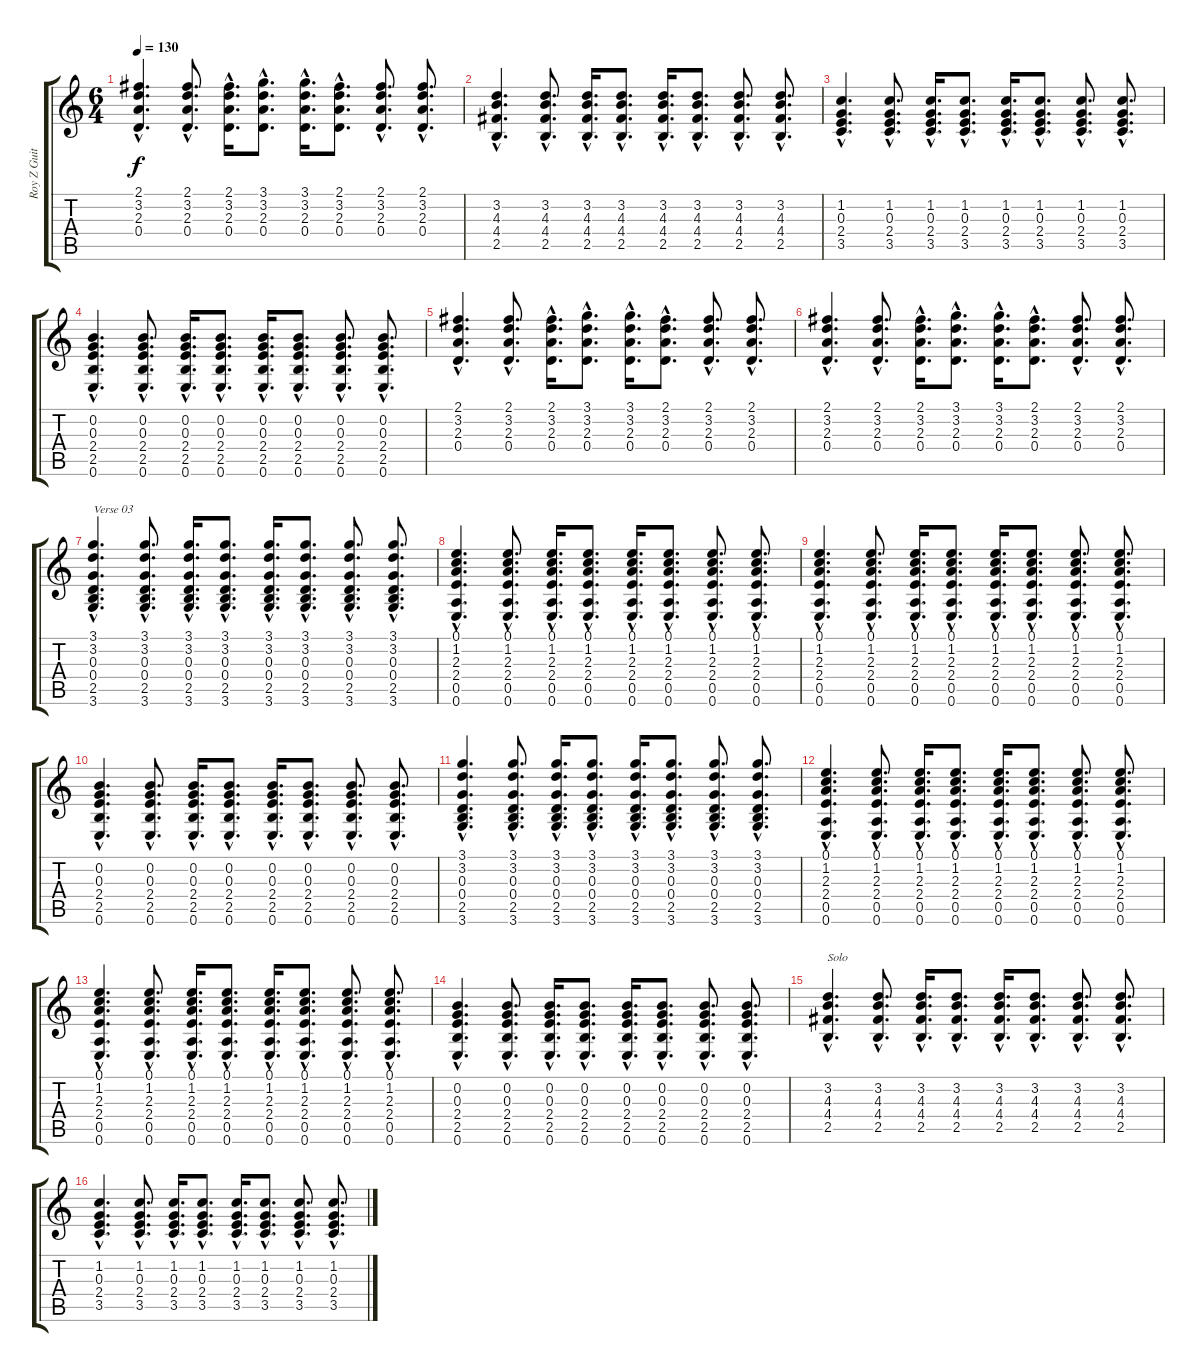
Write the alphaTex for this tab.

\track ("Roy Z Guitar 01" "Roy Z Guit") {instrument acousticguitarsteel}
\staff {score tabs}
\tuning (E4 B3 G3 D3 A2 E2) {hide}
\ts (6 4)
\tempo 130
\clef g2
\ks c
(2.1{hac} 3.2{hac} 2.3{hac} 0.4{hac}).4{d dy f} (2.1{hac} 3.2{hac} 2.3{hac} 0.4{hac}).8{d} (2.1{hac} 3.2{hac} 2.3{hac} 0.4{hac}).16{d} (3.1{hac} 3.2{hac} 2.3{hac} 0.4{hac}).8{d} (3.1{hac} 3.2{hac} 2.3{hac} 0.4{hac}).16{d} (2.1{hac} 3.2{hac} 2.3{hac} 0.4{hac}).8{d} (2.1{hac} 3.2{hac} 2.3{hac} 0.4{hac}).8{d} (2.1{hac} 3.2{hac} 2.3{hac} 0.4{hac}).8{d} |
(3.2{hac} 4.3{hac} 4.4{hac} 2.5{hac}).4{d} (3.2{hac} 4.3{hac} 4.4{hac} 2.5).8{d} (3.2{hac} 4.3{hac} 4.4{hac} 2.5{hac}).16{d} (3.2{hac} 4.3{hac} 4.4{hac} 2.5{hac}).8{d} (3.2{hac} 4.3{hac} 4.4{hac} 2.5{hac}).16{d} (3.2{hac} 4.3{hac} 4.4{hac} 2.5{hac}).8{d} (3.2{hac} 4.3{hac} 4.4{hac} 2.5{hac}).8{d} (3.2{hac} 4.3{hac} 4.4{hac} 2.5{hac}).8{d} |
(1.2{hac} 0.3{hac} 2.4{hac} 3.5{hac}).4{d} (1.2{hac} 0.3{hac} 2.4{hac} 3.5{hac}).8{d} (1.2{hac} 0.3{hac} 2.4{hac} 3.5{hac}).16{d} (1.2{hac} 0.3{hac} 2.4{hac} 3.5{hac}).8{d} (1.2{hac} 0.3{hac} 2.4{hac} 3.5{hac}).16{d} (1.2{hac} 0.3{hac} 2.4{hac} 3.5{hac}).8{d} (1.2{hac} 0.3{hac} 2.4{hac} 3.5{hac}).8{d} (1.2{hac} 0.3{hac} 2.4{hac} 3.5{hac}).8{d} |
(0.2{hac} 0.3{hac} 2.4{hac} 2.5{hac} 0.6{hac}).4{d} (0.2{hac} 0.3{hac} 2.4{hac} 2.5{hac} 0.6{hac}).8{d} (0.2{hac} 0.3{hac} 2.4{hac} 2.5{hac} 0.6{hac}).16{d} (0.2{hac} 0.3{hac} 2.4{hac} 2.5{hac} 0.6{hac}).8{d} (0.2{hac} 0.3{hac} 2.4{hac} 2.5{hac} 0.6{hac}).16{d} (0.2{hac} 0.3{hac} 2.4{hac} 2.5{hac} 0.6{hac}).8{d} (0.2{hac} 0.3{hac} 2.4{hac} 2.5{hac} 0.6{hac}).8{d} (0.2{hac} 0.3{hac} 2.4{hac} 2.5{hac} 0.6{hac}).8{d} |
(2.1{hac} 3.2{hac} 2.3{hac} 0.4{hac}).4{d} (2.1{hac} 3.2{hac} 2.3{hac} 0.4{hac}).8{d} (2.1{hac} 3.2{hac} 2.3{hac} 0.4{hac}).16{d} (3.1{hac} 3.2{hac} 2.3{hac} 0.4{hac}).8{d} (3.1{hac} 3.2{hac} 2.3{hac} 0.4{hac}).16{d} (2.1{hac} 3.2{hac} 2.3{hac} 0.4{hac}).8{d} (2.1{hac} 3.2{hac} 2.3{hac} 0.4{hac}).8{d} (2.1{hac} 3.2{hac} 2.3{hac} 0.4{hac}).8{d} |
(2.1{hac} 3.2{hac} 2.3{hac} 0.4{hac}).4{d} (2.1{hac} 3.2{hac} 2.3{hac} 0.4{hac}).8{d} (2.1{hac} 3.2{hac} 2.3{hac} 0.4{hac}).16{d} (3.1{hac} 3.2{hac} 2.3{hac} 0.4{hac}).8{d} (3.1{hac} 3.2{hac} 2.3{hac} 0.4{hac}).16{d} (2.1{hac} 3.2{hac} 2.3{hac} 0.4{hac}).8{d} (2.1{hac} 3.2{hac} 2.3{hac} 0.4{hac}).8{d} (2.1{hac} 3.2{hac} 2.3{hac} 0.4{hac}).8{d} |
(3.1{hac} 3.2{hac} 0.3{hac} 0.4{hac} 2.5{hac} 3.6{hac}).4{d txt "Verse 03"} (3.1{hac} 3.2{hac} 0.3{hac} 0.4{hac} 2.5{hac} 3.6{hac}).8{d} (3.1{hac} 3.2{hac} 0.3{hac} 0.4{hac} 2.5{hac} 3.6{hac}).16{d} (3.1{hac} 3.2{hac} 0.3{hac} 0.4{hac} 2.5{hac} 3.6{hac}).8{d} (3.1{hac} 3.2{hac} 0.3{hac} 0.4{hac} 2.5{hac} 3.6{hac}).16{d} (3.1{hac} 3.2{hac} 0.3{hac} 0.4{hac} 2.5{hac} 3.6{hac}).8{d} (3.1{hac} 3.2{hac} 0.3{hac} 0.4{hac} 2.5{hac} 3.6{hac}).8{d} (3.1{hac} 3.2{hac} 0.3{hac} 0.4{hac} 2.5{hac} 3.6{hac}).8{d} |
(0.1{hac} 1.2{hac} 2.3{hac} 2.4{hac} 0.5{hac} 0.6{hac}).4{d} (0.1{hac} 1.2{hac} 2.3{hac} 2.4{hac} 0.5{hac} 0.6{hac}).8{d} (0.1{hac} 1.2{hac} 2.3{hac} 2.4{hac} 0.5{hac} 0.6{hac}).16{d} (0.1{hac} 1.2{hac} 2.3{hac} 2.4{hac} 0.5{hac} 0.6{hac}).8{d} (0.1{hac} 1.2{hac} 2.3{hac} 2.4{hac} 0.5{hac} 0.6{hac}).16{d} (0.1{hac} 1.2{hac} 2.3{hac} 2.4{hac} 0.5{hac} 0.6{hac}).8{d} (0.1{hac} 1.2{hac} 2.3{hac} 2.4{hac} 0.5{hac} 0.6{hac}).8{d} (0.1{hac} 1.2{hac} 2.3{hac} 2.4{hac} 0.5{hac} 0.6{hac}).8{d} |
(0.1{hac} 1.2{hac} 2.3{hac} 2.4{hac} 0.5{hac} 0.6{hac}).4{d} (0.1{hac} 1.2{hac} 2.3{hac} 2.4{hac} 0.5{hac} 0.6{hac}).8{d} (0.1{hac} 1.2{hac} 2.3{hac} 2.4{hac} 0.5{hac} 0.6{hac}).16{d} (0.1{hac} 1.2{hac} 2.3{hac} 2.4{hac} 0.5{hac} 0.6{hac}).8{d} (0.1{hac} 1.2{hac} 2.3{hac} 2.4{hac} 0.5{hac} 0.6{hac}).16{d} (0.1{hac} 1.2{hac} 2.3{hac} 2.4{hac} 0.5{hac} 0.6{hac}).8{d} (0.1{hac} 1.2{hac} 2.3{hac} 2.4{hac} 0.5{hac} 0.6{hac}).8{d} (0.1{hac} 1.2{hac} 2.3{hac} 2.4{hac} 0.5{hac} 0.6{hac}).8{d} |
(0.2{hac} 0.3{hac} 2.4{hac} 2.5{hac} 0.6{hac}).4{d} (0.2{hac} 0.3{hac} 2.4{hac} 2.5{hac} 0.6{hac}).8{d} (0.2{hac} 0.3{hac} 2.4{hac} 2.5{hac} 0.6{hac}).16{d} (0.2{hac} 0.3{hac} 2.4{hac} 2.5{hac} 0.6{hac}).8{d} (0.2{hac} 0.3{hac} 2.4{hac} 2.5{hac} 0.6{hac}).16{d} (0.2{hac} 0.3{hac} 2.4{hac} 2.5{hac} 0.6{hac}).8{d} (0.2{hac} 0.3{hac} 2.4{hac} 2.5{hac} 0.6{hac}).8{d} (0.2{hac} 0.3{hac} 2.4{hac} 2.5{hac} 0.6{hac}).8{d} |
(3.1{hac} 3.2{hac} 0.3{hac} 0.4{hac} 2.5{hac} 3.6{hac}).4{d} (3.1{hac} 3.2{hac} 0.3{hac} 0.4{hac} 2.5{hac} 3.6{hac}).8{d} (3.1{hac} 3.2{hac} 0.3{hac} 0.4{hac} 2.5{hac} 3.6{hac}).16{d} (3.1{hac} 3.2{hac} 0.3{hac} 0.4{hac} 2.5{hac} 3.6{hac}).8{d} (3.1{hac} 3.2{hac} 0.3{hac} 0.4{hac} 2.5{hac} 3.6{hac}).16{d} (3.1{hac} 3.2{hac} 0.3{hac} 0.4{hac} 2.5{hac} 3.6{hac}).8{d} (3.1{hac} 3.2{hac} 0.3{hac} 0.4{hac} 2.5{hac} 3.6{hac}).8{d} (3.1{hac} 3.2{hac} 0.3{hac} 0.4{hac} 2.5{hac} 3.6{hac}).8{d} |
(0.1{hac} 1.2{hac} 2.3{hac} 2.4{hac} 0.5{hac} 0.6{hac}).4{d} (0.1{hac} 1.2{hac} 2.3{hac} 2.4{hac} 0.5{hac} 0.6{hac}).8{d} (0.1{hac} 1.2{hac} 2.3{hac} 2.4{hac} 0.5{hac} 0.6{hac}).16{d} (0.1{hac} 1.2{hac} 2.3{hac} 2.4{hac} 0.5{hac} 0.6{hac}).8{d} (0.1{hac} 1.2{hac} 2.3{hac} 2.4{hac} 0.5{hac} 0.6{hac}).16{d} (0.1{hac} 1.2{hac} 2.3{hac} 2.4{hac} 0.5{hac} 0.6{hac}).8{d} (0.1{hac} 1.2{hac} 2.3{hac} 2.4{hac} 0.5{hac} 0.6{hac}).8{d} (0.1{hac} 1.2{hac} 2.3{hac} 2.4{hac} 0.5{hac} 0.6{hac}).8{d} |
(0.1{hac} 1.2{hac} 2.3{hac} 2.4{hac} 0.5{hac} 0.6{hac}).4{d} (0.1{hac} 1.2{hac} 2.3{hac} 2.4{hac} 0.5{hac} 0.6{hac}).8{d} (0.1{hac} 1.2{hac} 2.3{hac} 2.4{hac} 0.5{hac} 0.6{hac}).16{d} (0.1{hac} 1.2{hac} 2.3{hac} 2.4{hac} 0.5{hac} 0.6{hac}).8{d} (0.1{hac} 1.2{hac} 2.3{hac} 2.4{hac} 0.5{hac} 0.6{hac}).16{d} (0.1{hac} 1.2{hac} 2.3{hac} 2.4{hac} 0.5{hac} 0.6{hac}).8{d} (0.1{hac} 1.2{hac} 2.3{hac} 2.4{hac} 0.5{hac} 0.6{hac}).8{d} (0.1{hac} 1.2{hac} 2.3{hac} 2.4{hac} 0.5{hac} 0.6{hac}).8{d} |
(0.2{hac} 0.3{hac} 2.4{hac} 2.5{hac} 0.6{hac}).4{d} (0.2{hac} 0.3{hac} 2.4{hac} 2.5{hac} 0.6{hac}).8{d} (0.2{hac} 0.3{hac} 2.4{hac} 2.5{hac} 0.6{hac}).16{d} (0.2{hac} 0.3{hac} 2.4{hac} 2.5{hac} 0.6{hac}).8{d} (0.2{hac} 0.3{hac} 2.4{hac} 2.5{hac} 0.6{hac}).16{d} (0.2{hac} 0.3{hac} 2.4{hac} 2.5{hac} 0.6{hac}).8{d} (0.2{hac} 0.3{hac} 2.4{hac} 2.5{hac} 0.6{hac}).8{d} (0.2{hac} 0.3{hac} 2.4{hac} 2.5{hac} 0.6{hac}).8{d} |
(3.2{hac} 4.3{hac} 4.4{hac} 2.5{hac}).4{d txt "Solo"} (3.2{hac} 4.3{hac} 4.4{hac} 2.5).8{d} (3.2{hac} 4.3{hac} 4.4{hac} 2.5{hac}).16{d} (3.2{hac} 4.3{hac} 4.4{hac} 2.5{hac}).8{d} (3.2{hac} 4.3{hac} 4.4{hac} 2.5{hac}).16{d} (3.2{hac} 4.3{hac} 4.4{hac} 2.5{hac}).8{d} (3.2{hac} 4.3{hac} 4.4{hac} 2.5{hac}).8{d} (3.2{hac} 4.3{hac} 4.4{hac} 2.5{hac}).8{d} |
(1.2{hac} 0.3{hac} 2.4{hac} 3.5{hac}).4{d} (1.2{hac} 0.3{hac} 2.4{hac} 3.5{hac}).8{d} (1.2{hac} 0.3{hac} 2.4{hac} 3.5{hac}).16{d} (1.2{hac} 0.3{hac} 2.4{hac} 3.5{hac}).8{d} (1.2{hac} 0.3{hac} 2.4{hac} 3.5{hac}).16{d} (1.2{hac} 0.3{hac} 2.4{hac} 3.5{hac}).8{d} (1.2{hac} 0.3{hac} 2.4{hac} 3.5{hac}).8{d} (1.2{hac} 0.3{hac} 2.4{hac} 3.5{hac}).8{d}
